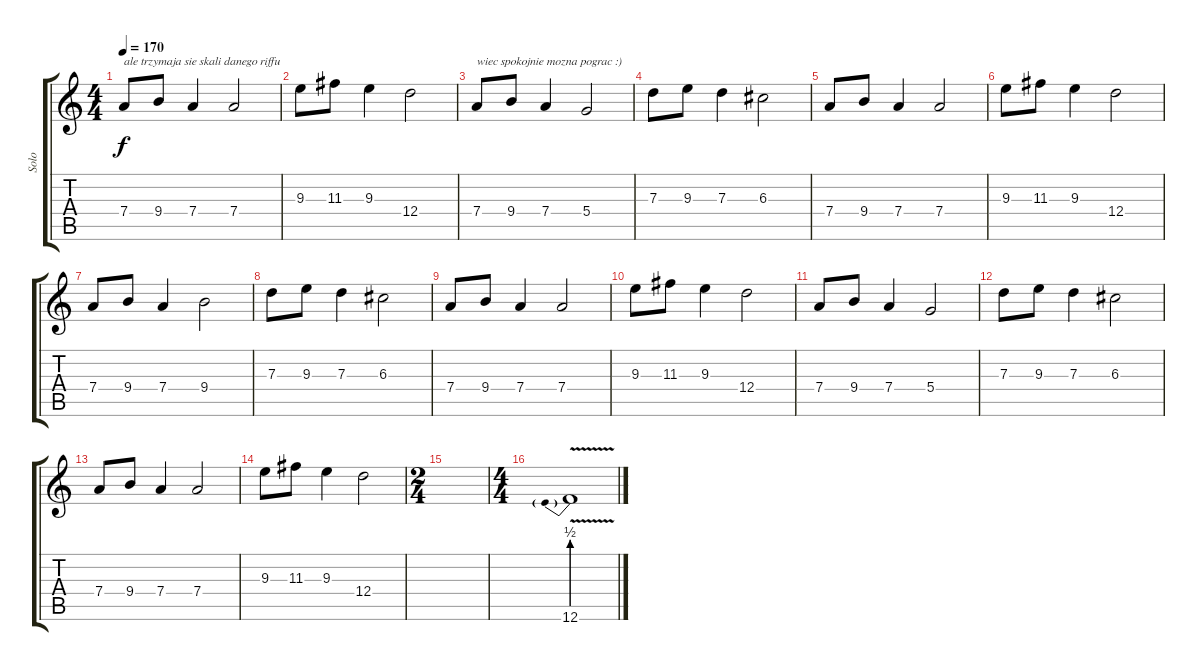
\track ("Solo" "Solo") {instrument distortionguitar}
\staff {score tabs}
\tuning (E4 B3 G3 D3 A2 E2) {hide}
\ts (4 4)
\tempo 170
\clef g2
\ks c
7.4.8{txt "ale trzymaja sie skali danego riffu" dy f} 9.4.8 7.4.4 7.4.2 |
9.3.8 11.3.8 9.3.4 12.4.2 |
7.4.8{txt "wiec spokojnie mozna pograc :)"} 9.4.8 7.4.4 5.4.2 |
7.3.8 9.3.8 7.3.4 6.3.2 |
7.4.8 9.4.8 7.4.4 7.4.2 |
9.3.8 11.3.8 9.3.4 12.4.2 |
7.4.8 9.4.8 7.4.4 9.4.2 |
7.3.8 9.3.8 7.3.4 6.3.2 |
7.4.8 9.4.8 7.4.4 7.4.2 |
9.3.8 11.3.8 9.3.4 12.4.2 |
7.4.8 9.4.8 7.4.4 5.4.2 |
7.3.8 9.3.8 7.3.4 6.3.2 |
7.4.8 9.4.8 7.4.4 7.4.2 |
9.3.8 11.3.8 9.3.4 12.4.2 |
\ts (2 4)
|
\ts (4 4)
12.6{be (prebend 0 2 60 2) v}.1
